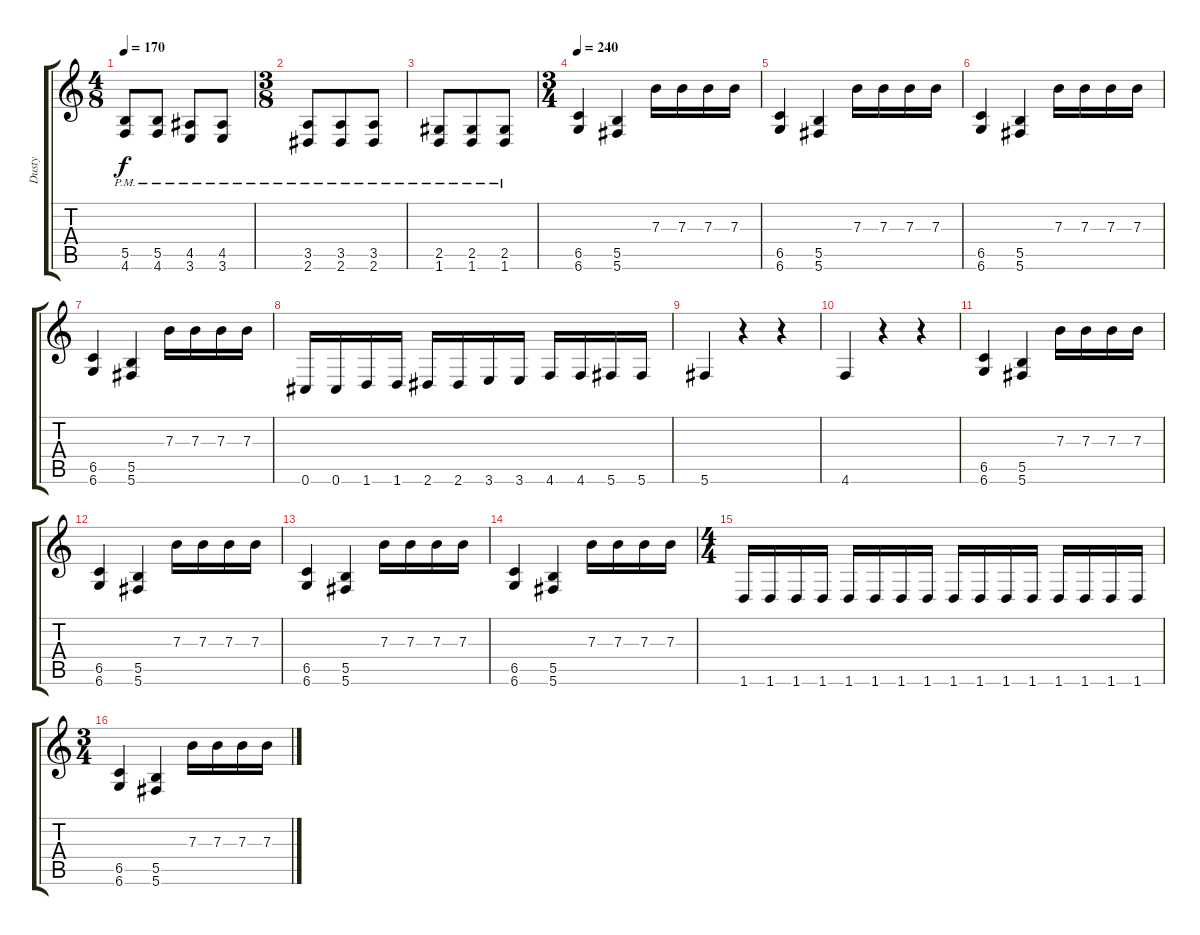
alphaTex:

\track ("Dusty" "Dusty") {instrument distortionguitar}
\staff {score tabs}
\tuning (Db4 Ab3 E3 B2 Gb2 Db2) {hide}
\ts (4 8)
\tempo 170
\clef g2
\ks c
(5.5{pm} 4.6{pm}).8{dy f} (5.5{pm} 4.6{pm}).8 (4.5{pm} 3.6{pm}).8 (4.5{pm} 3.6{pm}).8 |
\ts (3 8)
(3.5{pm} 2.6{pm}).8 (3.5{pm} 2.6{pm}).8 (3.5{pm} 2.6{pm}).8 |
(2.5{pm} 1.6{pm}).8 (2.5{pm} 1.6{pm}).8 (2.5{pm} 1.6{pm}).8 |
\ts (3 4)
\tempo 240
(6.5 6.6).4 (5.5 5.6).4 7.3.16 7.3.16 7.3.16 7.3.16 |
(6.5 6.6).4 (5.5 5.6).4 7.3.16 7.3.16 7.3.16 7.3.16 |
(6.5 6.6).4 (5.5 5.6).4 7.3.16 7.3.16 7.3.16 7.3.16 |
(6.5 6.6).4 (5.5 5.6).4 7.3.16 7.3.16 7.3.16 7.3.16 |
0.6.16 0.6.16 1.6.16 1.6.16 2.6.16 2.6.16 3.6.16 3.6.16 4.6.16 4.6.16 5.6.16 5.6.16 |
5.6.4 r.4 r.4 |
4.6.4 r.4 r.4 |
(6.5 6.6).4 (5.5 5.6).4 7.3.16 7.3.16 7.3.16 7.3.16 |
(6.5 6.6).4 (5.5 5.6).4 7.3.16 7.3.16 7.3.16 7.3.16 |
(6.5 6.6).4 (5.5 5.6).4 7.3.16 7.3.16 7.3.16 7.3.16 |
(6.5 6.6).4 (5.5 5.6).4 7.3.16 7.3.16 7.3.16 7.3.16 |
\ts (4 4)
1.6.16 1.6.16 1.6.16 1.6.16 1.6.16 1.6.16 1.6.16 1.6.16 1.6.16 1.6.16 1.6.16 1.6.16 1.6.16 1.6.16 1.6.16 1.6.16 |
\ts (3 4)
(6.5 6.6).4 (5.5 5.6).4 7.3.16 7.3.16 7.3.16 7.3.16
